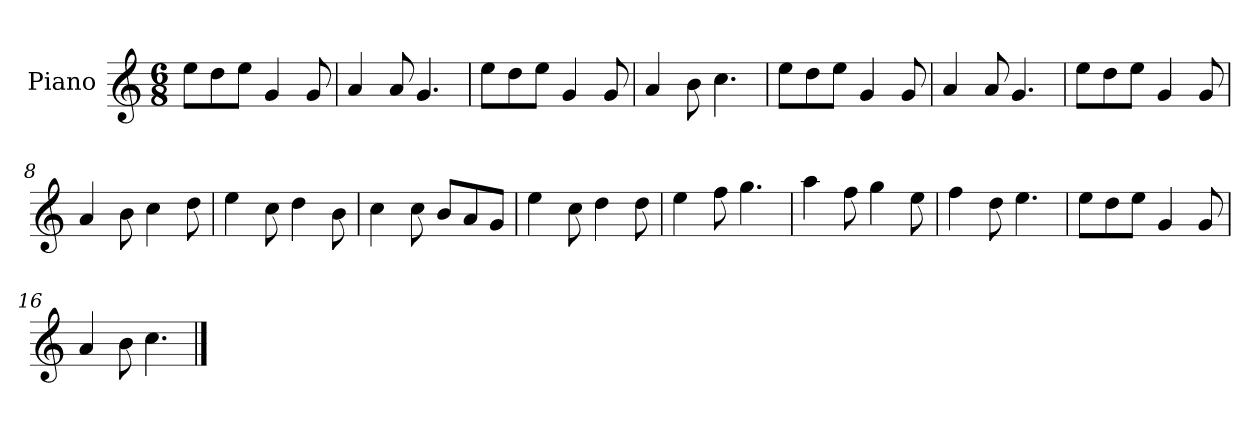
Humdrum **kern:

**kern
*part1
*staff1
*I"Piano
*I'Pno
*clefG2
*k[]
*M6/8
=1
8ee\L
8dd\
8ee\J
4g/
8g/
=2
4a/
8a/
4.g/
=3
8ee\L
8dd\
8ee\J
4g/
8g/
=4
4a/
8b\
4.cc\
=5
8ee\L
8dd\
8ee\J
4g/
8g/
=6
4a/
8a/
4.g/
=7
8ee\L
8dd\
8ee\J
4g/
8g/
=8
4a/
8b\
4cc\
8dd\
=9
4ee\
8cc\
4dd\
8b\
=10
4cc\
8cc\
8b/L
8a/
8g/J
=11
4ee\
8cc\
4dd\
8dd\
=12
4ee\
8ff\
4.gg\
=13
4aa\
8ff\
4gg\
8ee\
=14
4ff\
8dd\
4.ee\
=15
8ee\L
8dd\
8ee\J
4g/
8g/
=16
4a/
8b\
4.cc\
==
*-
